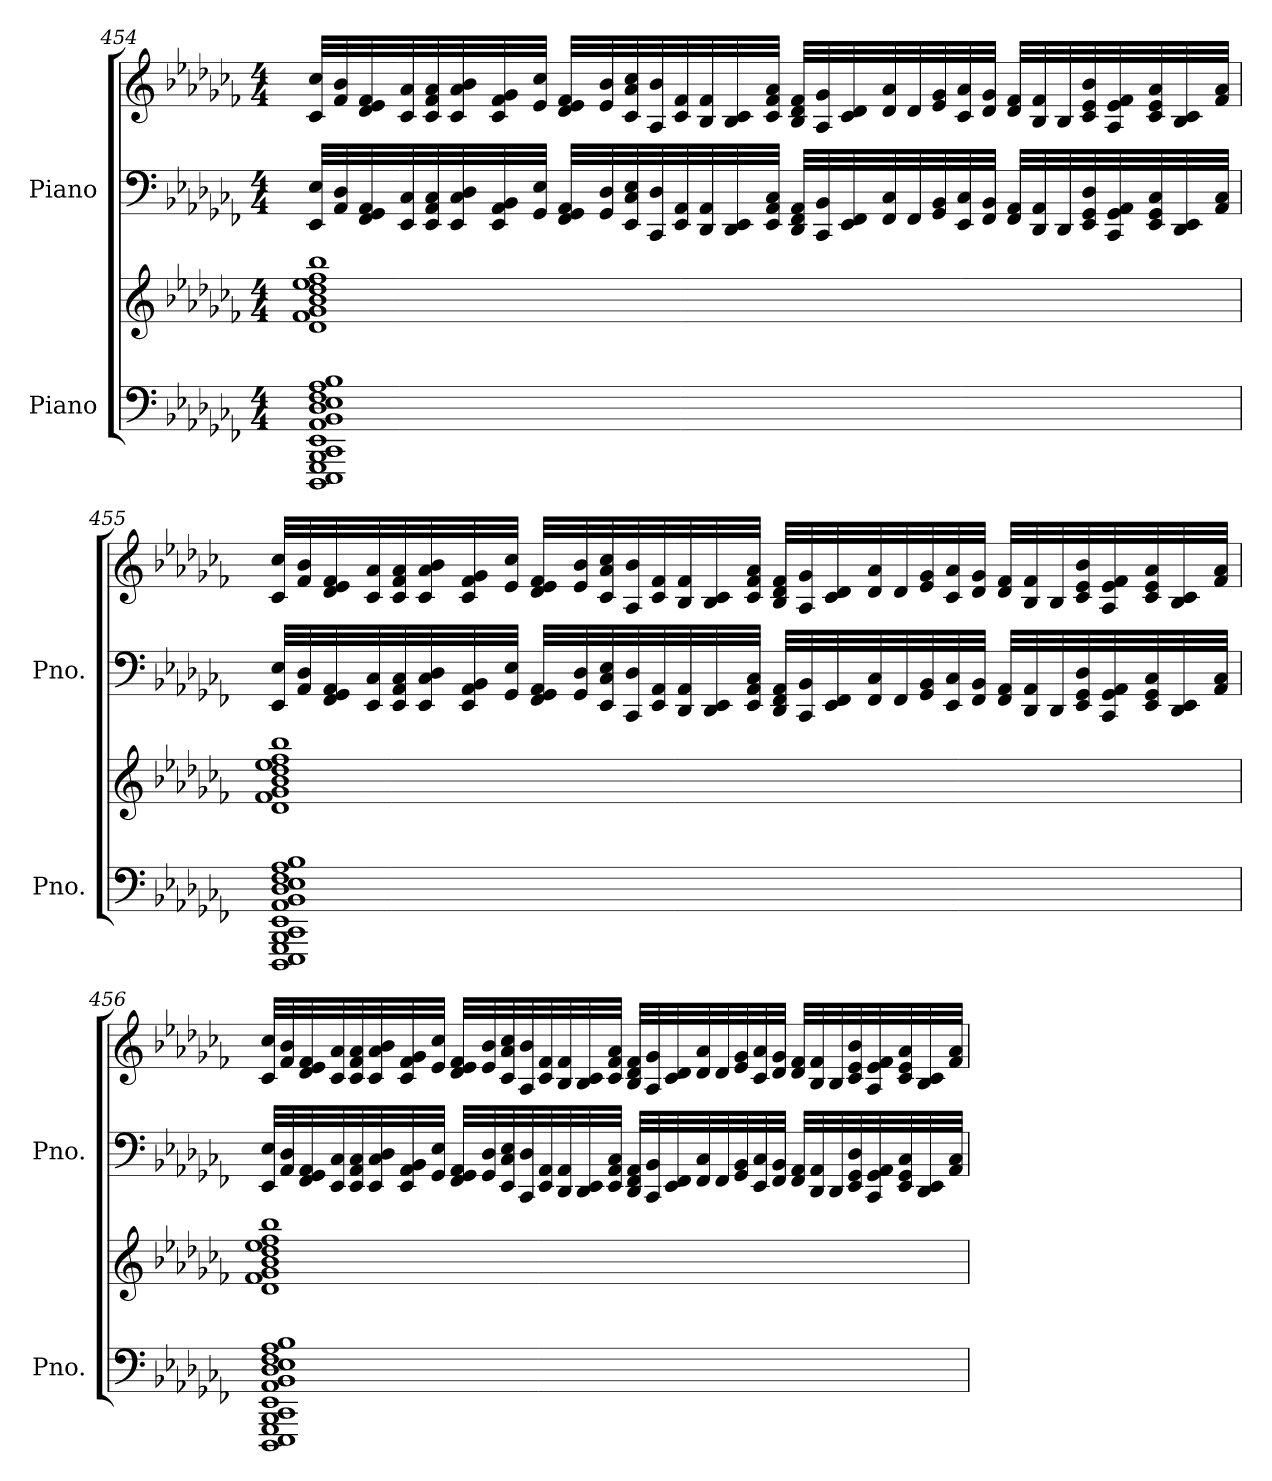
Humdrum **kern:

**kern	**kern	**kern	**kern
*part2	*part2	*part1	*part1
*staff4	*staff3	*staff2	*staff1
*I"Piano	*	*I"Piano	*
*I'Pno.	*	*I'Pno.	*
!!LO:LB:g=z
*clefF4	*clefG2	*clefF4	*clefG2
*ITrd14c24	*ITrd14c24	*ITrd-21c-36	*ITrd-21c-36
*k[b-e-a-d-g-c-f-]	*k[b-e-a-d-g-c-f-]	*k[b-e-a-d-g-c-f-]	*k[b-e-a-d-g-c-f-]
*M4/4	*M4/4	*M4/4	*M4/4
=454	=454	=454	=454
1DDDDD- 1EEEEE- 1GGGGG- 1BBBBB- 1CCCC- 1EEEE- 1AAAA- 1BBBB- 1DDD- 1EEE- 1FFF- 1AAA- 1BBB-	1DD- 1FF- 1GG- 1BB- 1D- 1E- 1F- 1B-	32ee-/ 32eee-/LLL	32cccc-/ 32ccccc-/LLL
.	.	32aa-/ 32ddd-/	32ffff-/ 32bbbb-/
.	.	32ff-/ 32gg-/ 32aa-/	32dddd-/ 32eeee-/ 32ffff-/
.	.	32ee-/ 32ccc-/	32cccc-/ 32aaaa-/
.	.	32ee-/ 32aa-/ 32ccc-/	32cccc-/ 32ffff-/ 32aaaa-/
.	.	32ee-/ 32ccc-/ 32ddd-/	32cccc-/ 32aaaa-/ 32bbbb-/
.	.	32ee-/ 32aa-/ 32bb-/	32cccc-/ 32ffff-/ 32gggg-/
.	.	32gg-/ 32eee-/JJJ	32eeee-/ 32ccccc-/JJJ
.	.	32ff-/ 32gg-/ 32aa-/LLL	32dddd-/ 32eeee-/ 32ffff-/LLL
.	.	32gg-/ 32ddd-/	32eeee-/ 32bbbb-/
.	.	32ee-/ 32ccc-/ 32eee-/	32cccc-/ 32aaaa-/ 32ccccc-/
.	.	32cc-/ 32ddd-/	32aaa-/ 32bbbb-/
.	.	32ee-/ 32aa-/	32cccc-/ 32ffff-/
.	.	32dd-/ 32aa-/	32bbb-/ 32ffff-/
.	.	32dd-/ 32ee-/	32bbb-/ 32cccc-/
.	.	32ee-/ 32aa-/ 32ccc-/JJJ	32cccc-/ 32ffff-/ 32aaaa-/JJJ
.	.	32dd-/ 32ff-/ 32aa-/LLL	32bbb-/ 32dddd-/ 32ffff-/LLL
.	.	32cc-/ 32bb-/	32aaa-/ 32gggg-/
.	.	32ee-/ 32ff-/	32cccc-/ 32dddd-/
.	.	32ff-/ 32ccc-/	32dddd-/ 32aaaa-/
.	.	32ff-/	32dddd-/
.	.	32gg-/ 32bb-/	32eeee-/ 32gggg-/
.	.	32ee-/ 32ccc-/	32cccc-/ 32aaaa-/
.	.	32ff-/ 32bb-/JJJ	32dddd-/ 32gggg-/JJJ
.	.	32ff-/ 32aa-/LLL	32dddd-/ 32ffff-/LLL
.	.	32dd-/ 32aa-/	32bbb-/ 32ffff-/
.	.	32dd-/	32bbb-/
.	.	32ee-/ 32gg-/ 32ddd-/	32cccc-/ 32eeee-/ 32bbbb-/
.	.	32cc-/ 32gg-/ 32aa-/	32aaa-/ 32eeee-/ 32ffff-/
.	.	32ee-/ 32gg-/ 32ccc-/	32cccc-/ 32eeee-/ 32aaaa-/
.	.	32dd-/ 32ee-/	32bbb-/ 32cccc-/
.	.	32aa-/ 32ccc-/JJJ	32ffff-/ 32aaaa-/JJJ
!!LO:LB:g=z
=455	=455	=455	=455
1DDDDD- 1EEEEE- 1GGGGG- 1BBBBB- 1CCCC- 1EEEE- 1AAAA- 1BBBB- 1DDD- 1EEE- 1FFF- 1AAA- 1BBB-	1DD- 1FF- 1GG- 1BB- 1D- 1E- 1F- 1B-	32ee-/ 32eee-/LLL	32cccc-/ 32ccccc-/LLL
.	.	32aa-/ 32ddd-/	32ffff-/ 32bbbb-/
.	.	32ff-/ 32gg-/ 32aa-/	32dddd-/ 32eeee-/ 32ffff-/
.	.	32ee-/ 32ccc-/	32cccc-/ 32aaaa-/
.	.	32ee-/ 32aa-/ 32ccc-/	32cccc-/ 32ffff-/ 32aaaa-/
.	.	32ee-/ 32ccc-/ 32ddd-/	32cccc-/ 32aaaa-/ 32bbbb-/
.	.	32ee-/ 32aa-/ 32bb-/	32cccc-/ 32ffff-/ 32gggg-/
.	.	32gg-/ 32eee-/JJJ	32eeee-/ 32ccccc-/JJJ
.	.	32ff-/ 32gg-/ 32aa-/LLL	32dddd-/ 32eeee-/ 32ffff-/LLL
.	.	32gg-/ 32ddd-/	32eeee-/ 32bbbb-/
.	.	32ee-/ 32ccc-/ 32eee-/	32cccc-/ 32aaaa-/ 32ccccc-/
.	.	32cc-/ 32ddd-/	32aaa-/ 32bbbb-/
.	.	32ee-/ 32aa-/	32cccc-/ 32ffff-/
.	.	32dd-/ 32aa-/	32bbb-/ 32ffff-/
.	.	32dd-/ 32ee-/	32bbb-/ 32cccc-/
.	.	32ee-/ 32aa-/ 32ccc-/JJJ	32cccc-/ 32ffff-/ 32aaaa-/JJJ
.	.	32dd-/ 32ff-/ 32aa-/LLL	32bbb-/ 32dddd-/ 32ffff-/LLL
.	.	32cc-/ 32bb-/	32aaa-/ 32gggg-/
.	.	32ee-/ 32ff-/	32cccc-/ 32dddd-/
.	.	32ff-/ 32ccc-/	32dddd-/ 32aaaa-/
.	.	32ff-/	32dddd-/
.	.	32gg-/ 32bb-/	32eeee-/ 32gggg-/
.	.	32ee-/ 32ccc-/	32cccc-/ 32aaaa-/
.	.	32ff-/ 32bb-/JJJ	32dddd-/ 32gggg-/JJJ
.	.	32ff-/ 32aa-/LLL	32dddd-/ 32ffff-/LLL
.	.	32dd-/ 32aa-/	32bbb-/ 32ffff-/
.	.	32dd-/	32bbb-/
.	.	32ee-/ 32gg-/ 32ddd-/	32cccc-/ 32eeee-/ 32bbbb-/
.	.	32cc-/ 32gg-/ 32aa-/	32aaa-/ 32eeee-/ 32ffff-/
.	.	32ee-/ 32gg-/ 32ccc-/	32cccc-/ 32eeee-/ 32aaaa-/
.	.	32dd-/ 32ee-/	32bbb-/ 32cccc-/
.	.	32aa-/ 32ccc-/JJJ	32ffff-/ 32aaaa-/JJJ
!!LO:PB:g=z
=456	=456	=456	=456
1DDDDD- 1EEEEE- 1GGGGG- 1BBBBB- 1CCCC- 1EEEE- 1AAAA- 1BBBB- 1DDD- 1EEE- 1FFF- 1AAA- 1BBB-	1DD- 1FF- 1GG- 1BB- 1D- 1E- 1F- 1B-	32ee-/ 32eee-/LLL	32cccc-/ 32ccccc-/LLL
.	.	32aa-/ 32ddd-/	32ffff-/ 32bbbb-/
.	.	32ff-/ 32gg-/ 32aa-/	32dddd-/ 32eeee-/ 32ffff-/
.	.	32ee-/ 32ccc-/	32cccc-/ 32aaaa-/
.	.	32ee-/ 32aa-/ 32ccc-/	32cccc-/ 32ffff-/ 32aaaa-/
.	.	32ee-/ 32ccc-/ 32ddd-/	32cccc-/ 32aaaa-/ 32bbbb-/
.	.	32ee-/ 32aa-/ 32bb-/	32cccc-/ 32ffff-/ 32gggg-/
.	.	32gg-/ 32eee-/JJJ	32eeee-/ 32ccccc-/JJJ
.	.	32ff-/ 32gg-/ 32aa-/LLL	32dddd-/ 32eeee-/ 32ffff-/LLL
.	.	32gg-/ 32ddd-/	32eeee-/ 32bbbb-/
.	.	32ee-/ 32ccc-/ 32eee-/	32cccc-/ 32aaaa-/ 32ccccc-/
.	.	32cc-/ 32ddd-/	32aaa-/ 32bbbb-/
.	.	32ee-/ 32aa-/	32cccc-/ 32ffff-/
.	.	32dd-/ 32aa-/	32bbb-/ 32ffff-/
.	.	32dd-/ 32ee-/	32bbb-/ 32cccc-/
.	.	32ee-/ 32aa-/ 32ccc-/JJJ	32cccc-/ 32ffff-/ 32aaaa-/JJJ
.	.	32dd-/ 32ff-/ 32aa-/LLL	32bbb-/ 32dddd-/ 32ffff-/LLL
.	.	32cc-/ 32bb-/	32aaa-/ 32gggg-/
.	.	32ee-/ 32ff-/	32cccc-/ 32dddd-/
.	.	32ff-/ 32ccc-/	32dddd-/ 32aaaa-/
.	.	32ff-/	32dddd-/
.	.	32gg-/ 32bb-/	32eeee-/ 32gggg-/
.	.	32ee-/ 32ccc-/	32cccc-/ 32aaaa-/
.	.	32ff-/ 32bb-/JJJ	32dddd-/ 32gggg-/JJJ
.	.	32ff-/ 32aa-/LLL	32dddd-/ 32ffff-/LLL
.	.	32dd-/ 32aa-/	32bbb-/ 32ffff-/
.	.	32dd-/	32bbb-/
.	.	32ee-/ 32gg-/ 32ddd-/	32cccc-/ 32eeee-/ 32bbbb-/
.	.	32cc-/ 32gg-/ 32aa-/	32aaa-/ 32eeee-/ 32ffff-/
.	.	32ee-/ 32gg-/ 32ccc-/	32cccc-/ 32eeee-/ 32aaaa-/
.	.	32dd-/ 32ee-/	32bbb-/ 32cccc-/
.	.	32aa-/ 32ccc-/JJJ	32ffff-/ 32aaaa-/JJJ
=	=	=	=
*-	*-	*-	*-
